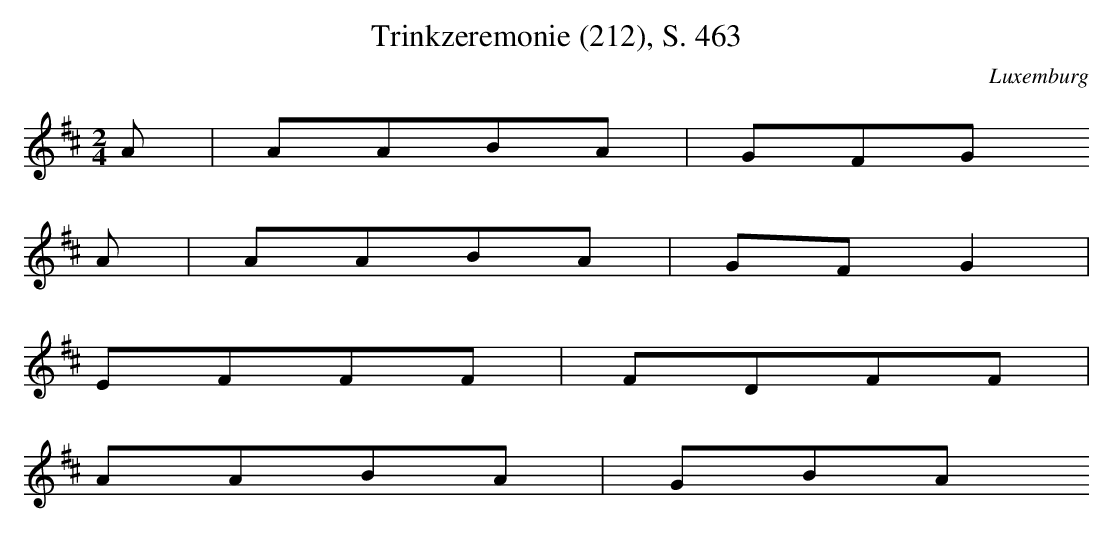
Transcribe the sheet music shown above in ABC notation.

X:1
T: Trinkzeremonie (212), S. 463
O: Luxemburg
M: 2/4
L: 1/8
K: D
A | AABA | GFG
A | AABA | GFG2 |
EFFF | FDFF |
AABA | GBA
